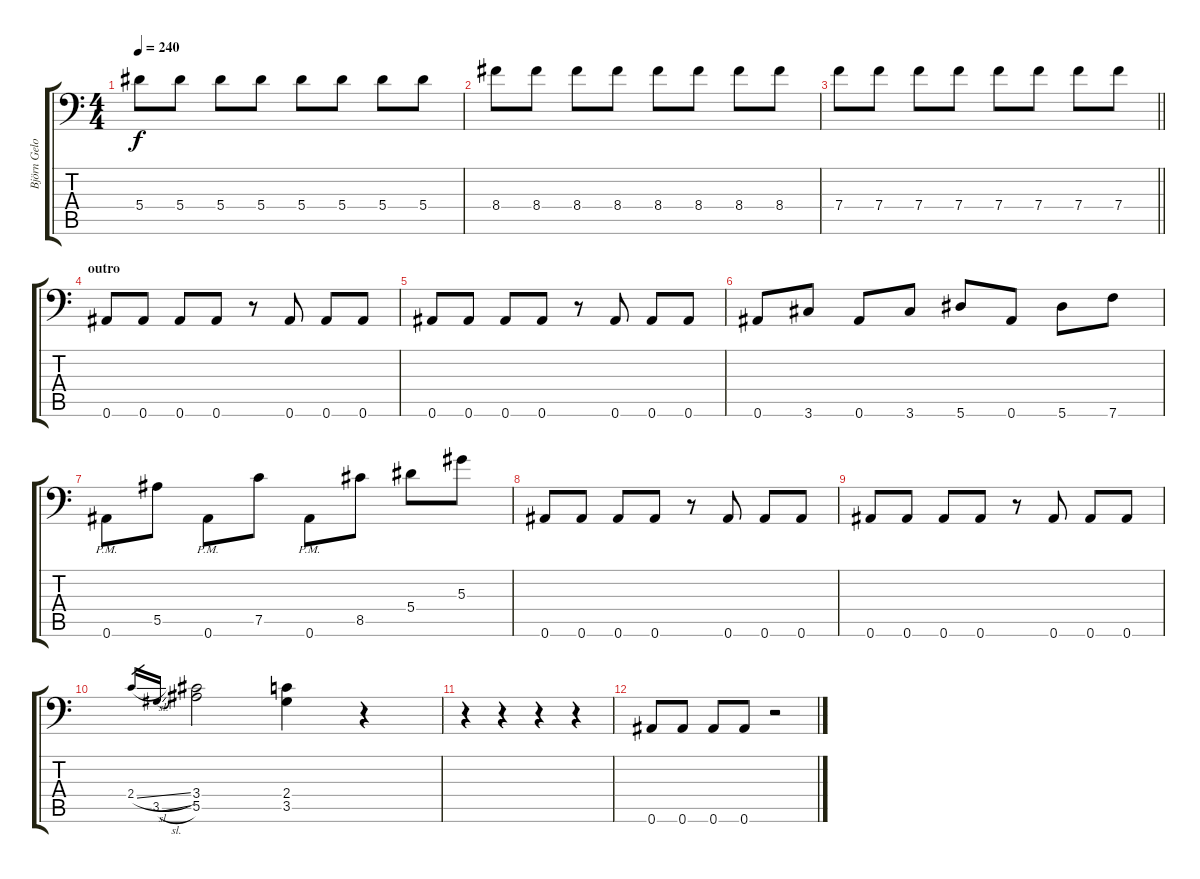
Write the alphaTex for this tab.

\track ("Björn Gelotte" "Björn Gelo") {instrument distortionguitar}
\staff {score tabs}
\tuning (C4 G3 Eb3 Bb2 F2 Bb1) {hide}
\ts (4 4)
\tempo 240
\clef f4
\ks c
5.4.8{dy f} 5.4.8 5.4.8 5.4.8 5.4.8 5.4.8 5.4.8 5.4.8 |
8.4.8 8.4.8 8.4.8 8.4.8 8.4.8 8.4.8 8.4.8 8.4.8 |
\barLineRight lightlight
7.4.8 7.4.8 7.4.8 7.4.8 7.4.8 7.4.8 7.4.8 7.4.8 |
\section ("" "outro")
0.6.8{balance 0} 0.6.8 0.6.8 0.6.8 r.8 0.6.8 0.6.8 0.6.8 |
0.6.8 0.6.8 0.6.8 0.6.8 r.8 0.6.8 0.6.8 0.6.8 |
0.6.8 3.6.8 0.6.8 3.6.8 5.6.8 0.6.8 5.6.8 7.6.8 |
0.6{pm}.8 5.5.8 0.6{pm}.8 7.5.8 0.6{pm}.8 8.5.8 5.4.8 5.3.8 |
0.6.8 0.6.8 0.6.8 0.6.8 r.8 0.6.8 0.6.8 0.6.8 |
0.6.8 0.6.8 0.6.8 0.6.8 r.8 0.6.8 0.6.8 0.6.8 |
2.4{sl}.16{gr} 3.5{sl}.16{gr} (3.4 5.5).2 (2.4 3.5).4 r.4 |
r.4 r.4 r.4 r.4 |
0.6.8 0.6.8 0.6.8 0.6.8 r.2
